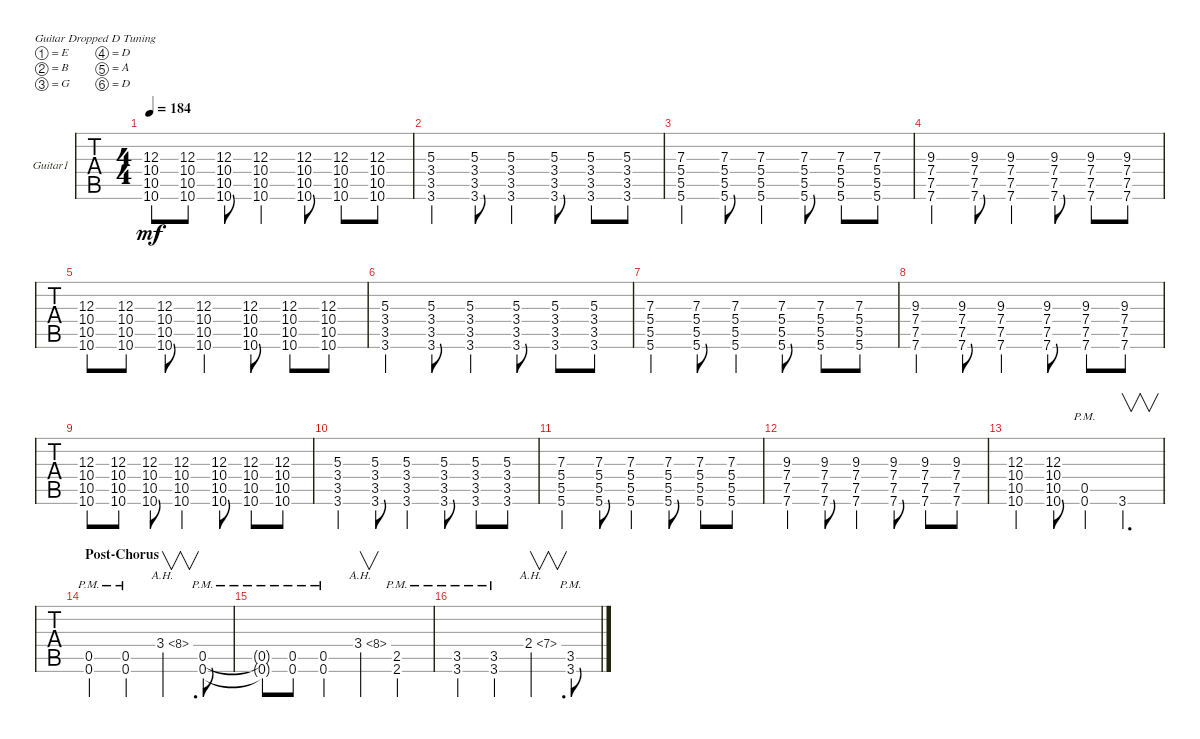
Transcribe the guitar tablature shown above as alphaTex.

\defaultSystemsLayout 4
\bracketExtendMode groupsimilarinstruments
\firstSystemTrackNameOrientation horizontal
\otherSystemsTrackNameOrientation horizontal
\track ("Guitar 1 (Mercedes)" "Guitar1") {instrument overdrivenguitar}
\staff {tabs}
\tuning (E4 B3 G3 D3 A2 D2)
\ts (4 4)
\tempo 184
\clef g2
\ks c
(10.6 10.4 10.5 12.3).8{dy mf} (10.6 10.4 10.5 12.3).8 (10.6 10.4 10.5 12.3).8 (10.6 10.4 10.5 12.3).4 (10.6 10.5 10.4 12.3).8 (10.6 10.4 10.5 12.3).8 (10.6 10.5 10.4 12.3).8 |
(3.6 3.5 3.4 5.3).4 (3.6 3.4 3.5 5.3).8 (3.6 3.5 3.4 5.3).4 (3.6 3.5 3.4 5.3).8 (3.6 3.5 3.4 5.3).8 (3.6 3.5 3.4 5.3).8 |
(5.6 5.4 5.5 7.3).4 (5.6 5.5 5.4 7.3).8 (5.6 5.4 5.5 7.3).4 (5.6 5.5 5.4 7.3).8 (5.6 5.5 5.4 7.3).8 (5.6 5.5 5.4 7.3).8 |
(7.6 7.5 7.4 9.3).4 (7.6 7.4 7.5 9.3).8 (7.6 7.5 7.4 9.3).4 (7.6 7.4 7.5 9.3).8 (7.6 7.4 7.5 9.3).8 (7.6 7.5 7.4 9.3).8 |
(10.6 10.4 10.5 12.3).8 (10.6 10.4 10.5 12.3).8 (10.6 10.4 10.5 12.3).8 (10.6 10.4 10.5 12.3).4 (10.6 10.5 10.4 12.3).8 (10.6 10.4 10.5 12.3).8 (10.6 10.5 10.4 12.3).8 |
(3.6 3.5 3.4 5.3).4 (3.6 3.4 3.5 5.3).8 (3.6 3.5 3.4 5.3).4 (3.6 3.5 3.4 5.3).8 (3.6 3.5 3.4 5.3).8 (3.6 3.5 3.4 5.3).8 |
(5.6 5.4 5.5 7.3).4 (5.6 5.5 5.4 7.3).8 (5.6 5.4 5.5 7.3).4 (5.6 5.5 5.4 7.3).8 (5.6 5.5 5.4 7.3).8 (5.6 5.5 5.4 7.3).8 |
(7.6 7.5 7.4 9.3).4 (7.6 7.4 7.5 9.3).8 (7.6 7.5 7.4 9.3).4 (7.6 7.4 7.5 9.3).8 (7.6 7.4 7.5 9.3).8 (7.6 7.5 7.4 9.3).8 |
(10.6 10.4 10.5 12.3).8 (10.6 10.4 10.5 12.3).8 (10.6 10.4 10.5 12.3).8 (10.6 10.4 10.5 12.3).4 (10.6 10.5 10.4 12.3).8 (10.6 10.4 10.5 12.3).8 (10.6 10.5 10.4 12.3).8 |
(3.6 3.5 3.4 5.3).4 (3.6 3.4 3.5 5.3).8 (3.6 3.5 3.4 5.3).4 (3.6 3.5 3.4 5.3).8 (3.6 3.5 3.4 5.3).8 (3.6 3.5 3.4 5.3).8 |
(5.6 5.4 5.5 7.3).4 (5.6 5.5 5.4 7.3).8 (5.6 5.4 5.5 7.3).4 (5.6 5.5 5.4 7.3).8 (5.6 5.5 5.4 7.3).8 (5.6 5.5 5.4 7.3).8 |
(7.6 7.5 7.4 9.3).4 (7.6 7.4 7.5 9.3).8 (7.6 7.5 7.4 9.3).4 (7.6 7.4 7.5 9.3).8 (7.6 7.4 7.5 9.3).8 (7.6 7.5 7.4 9.3).8 |
(10.6 10.4 10.5 12.3).4 (10.6 10.4 10.5 12.3).8 (0.6{pm} 0.5{pm}).4 3.6.4{v d} |
\section ("" "Post-Chorus")
(0.6{pm} 0.5{pm}).4 (0.6{pm} 0.5{pm}).4 3.4{ah 5}.4{v d} (0.6{pm} 0.5{pm}).8 |
(0.6{pm t} 0.5{pm t}).8 (0.6{pm} 0.5{pm}).8 (0.6{pm} 0.5{pm}).4 3.4{ah 5}.4{v} (2.6{pm} 2.5{pm}).4 |
(3.6{pm} 3.5{pm}).4 (3.6{pm} 3.5{pm}).4 2.4{ah 5}.4{v d} (3.6{pm} 3.5{pm}).8
